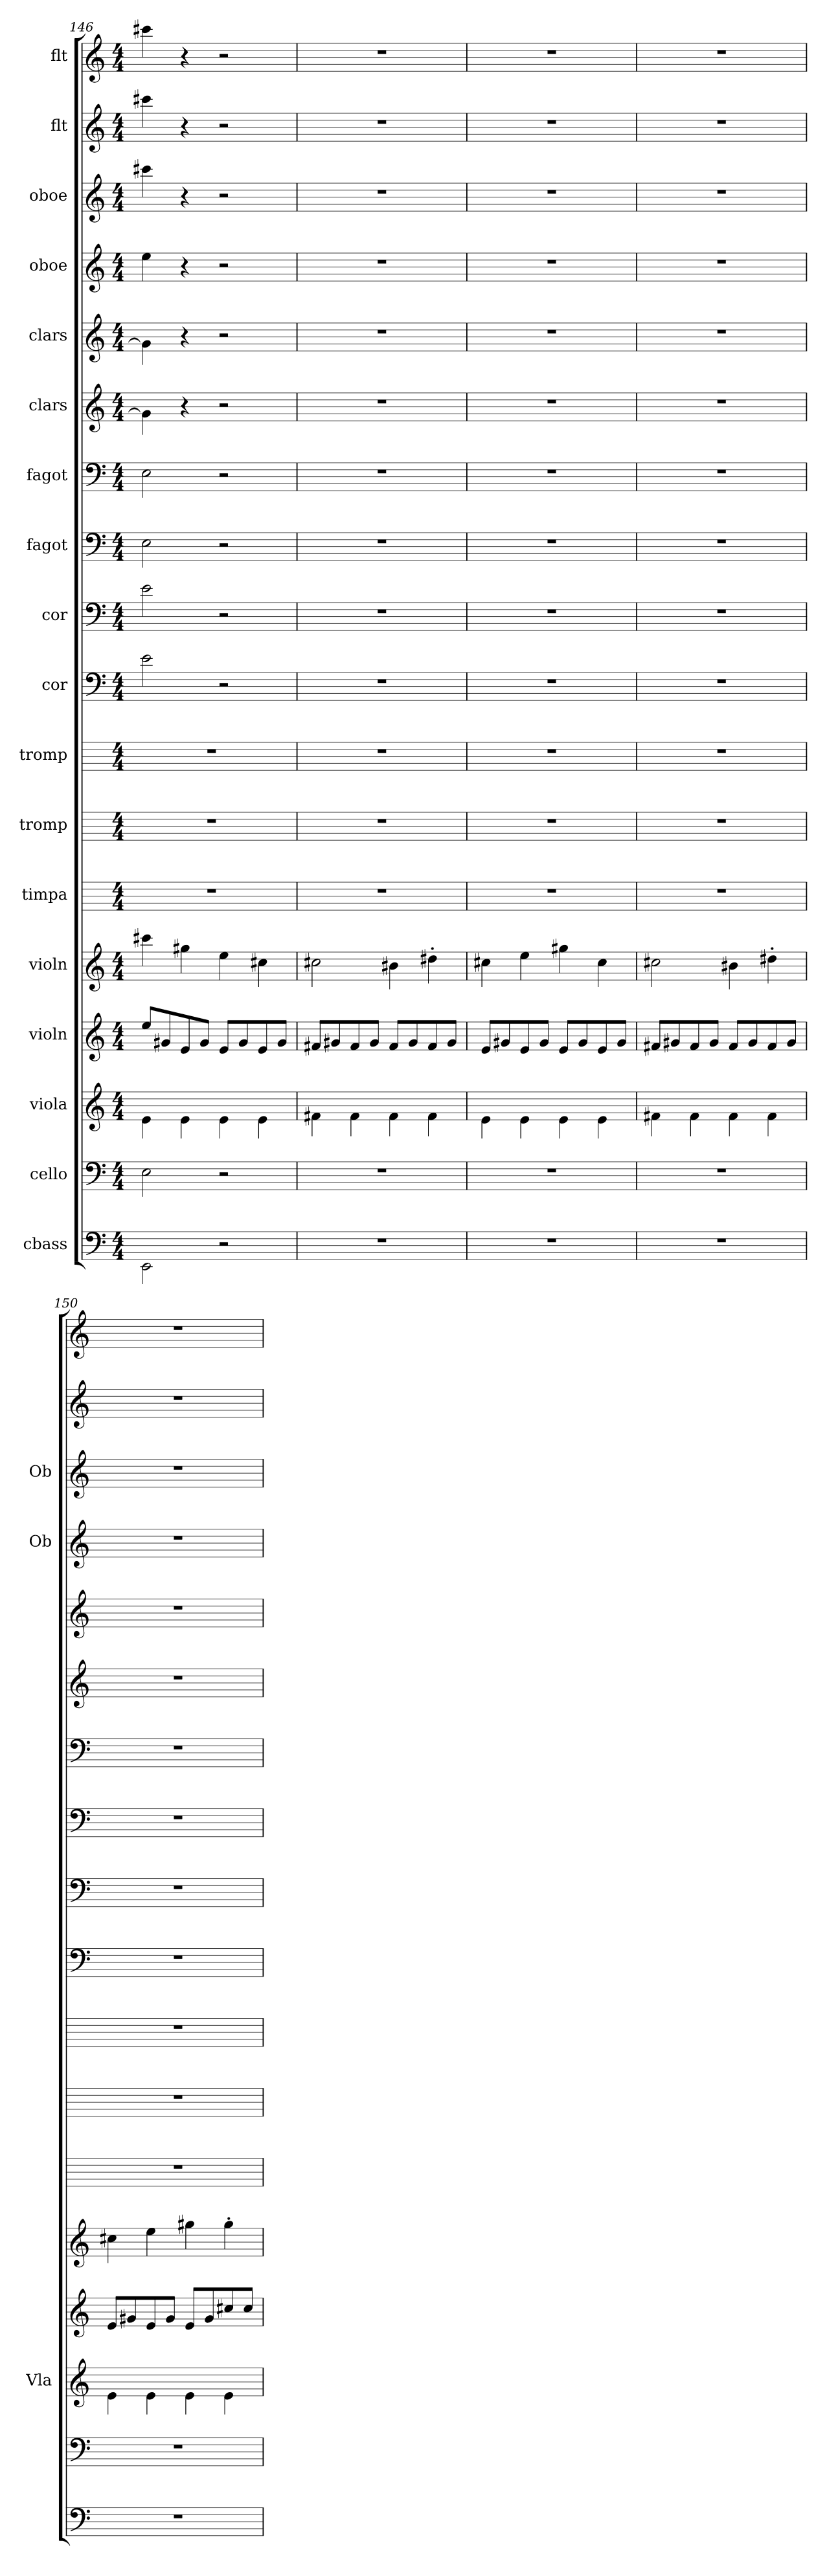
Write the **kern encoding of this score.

**kern	**kern	**kern	**kern	**kern	**kern	**kern	**kern	**kern	**kern	**kern	**kern	**kern	**kern	**kern	**kern	**kern	**kern
*part18	*part17	*part16	*part15	*part14	*part13	*part12	*part11	*part10	*part9	*part8	*part7	*part6	*part5	*part4	*part3	*part2	*part1
*staff18	*staff17	*staff16	*staff15	*staff14	*staff13	*staff12	*staff11	*staff10	*staff9	*staff8	*staff7	*staff6	*staff5	*staff4	*staff3	*staff2	*staff1
*I"cbass	*I"cello	*I"viola	*I"violn	*I"violn	*I"timpa	*I"tromp	*I"tromp	*I"cor	*I"cor	*I"fagot	*I"fagot	*I"clars	*I"clars	*I"oboe	*I"oboe	*I"flt	*I"flt
*	*	*I'Vla	*	*	*	*	*	*	*	*	*	*	*	*I'Ob	*I'Ob	*	*
*	*	*	*	*	*	*	*	*ITrd4c7	*ITrd4c7	*	*	*	*	*	*	*	*
*M4/4	*M4/4	*M4/4	*M4/4	*M4/4	*M4/4	*M4/4	*M4/4	*M4/4	*M4/4	*M4/4	*M4/4	*M4/4	*M4/4	*M4/4	*M4/4	*M4/4	*M4/4
=146	=146	=146	=146	=146	=146	=146	=146	=146	=146	=146	=146	=146	=146	=146	=146	=146	=146
2EE\	2E\	4e\	8ee/L	4ccc#\	1r	1r	1r	2A\	2A\	2E\	2E\	4g#\]	4g#\]	4ee\	4ccc#\	4ccc#\	4ccc#\
.	.	.	8g#/	.	.	.	.	.	.	.	.	.	.	.	.	.	.
.	.	4e\	8e/	4gg#\	.	.	.	.	.	.	.	4r	4r	4r	4r	4r	4r
.	.	.	8g#/J	.	.	.	.	.	.	.	.	.	.	.	.	.	.
2r	2r	4e\	8e/L	4ee\	.	.	.	2r	2r	2r	2r	2r	2r	2r	2r	2r	2r
.	.	.	8g#/	.	.	.	.	.	.	.	.	.	.	.	.	.	.
.	.	4e\	8e/	4cc#\	.	.	.	.	.	.	.	.	.	.	.	.	.
.	.	.	8g#/J	.	.	.	.	.	.	.	.	.	.	.	.	.	.
=147	=147	=147	=147	=147	=147	=147	=147	=147	=147	=147	=147	=147	=147	=147	=147	=147	=147
1r	1r	4f#\	8f#/L	2cc#\	1r	1r	1r	1r	1r	1r	1r	1r	1r	1r	1r	1r	1r
.	.	.	8g#/	.	.	.	.	.	.	.	.	.	.	.	.	.	.
.	.	4f#\	8f#/	.	.	.	.	.	.	.	.	.	.	.	.	.	.
.	.	.	8g#/J	.	.	.	.	.	.	.	.	.	.	.	.	.	.
.	.	4f#\	8f#/L	4b#\	.	.	.	.	.	.	.	.	.	.	.	.	.
.	.	.	8g#/	.	.	.	.	.	.	.	.	.	.	.	.	.	.
.	.	4f#\	8f#/	4dd#'>\	.	.	.	.	.	.	.	.	.	.	.	.	.
.	.	.	8g#/J	.	.	.	.	.	.	.	.	.	.	.	.	.	.
=148	=148	=148	=148	=148	=148	=148	=148	=148	=148	=148	=148	=148	=148	=148	=148	=148	=148
1r	1r	4e\	8e/L	4cc#\	1r	1r	1r	1r	1r	1r	1r	1r	1r	1r	1r	1r	1r
.	.	.	8g#/	.	.	.	.	.	.	.	.	.	.	.	.	.	.
.	.	4e\	8e/	4ee\	.	.	.	.	.	.	.	.	.	.	.	.	.
.	.	.	8g#/J	.	.	.	.	.	.	.	.	.	.	.	.	.	.
.	.	4e\	8e/L	4gg#\	.	.	.	.	.	.	.	.	.	.	.	.	.
.	.	.	8g#/	.	.	.	.	.	.	.	.	.	.	.	.	.	.
.	.	4e\	8e/	4cc#\	.	.	.	.	.	.	.	.	.	.	.	.	.
.	.	.	8g#/J	.	.	.	.	.	.	.	.	.	.	.	.	.	.
=149	=149	=149	=149	=149	=149	=149	=149	=149	=149	=149	=149	=149	=149	=149	=149	=149	=149
1r	1r	4f#\	8f#/L	2cc#\	1r	1r	1r	1r	1r	1r	1r	1r	1r	1r	1r	1r	1r
.	.	.	8g#/	.	.	.	.	.	.	.	.	.	.	.	.	.	.
.	.	4f#\	8f#/	.	.	.	.	.	.	.	.	.	.	.	.	.	.
.	.	.	8g#/J	.	.	.	.	.	.	.	.	.	.	.	.	.	.
.	.	4f#\	8f#/L	4b#\	.	.	.	.	.	.	.	.	.	.	.	.	.
.	.	.	8g#/	.	.	.	.	.	.	.	.	.	.	.	.	.	.
.	.	4f#\	8f#/	4dd#'>\	.	.	.	.	.	.	.	.	.	.	.	.	.
.	.	.	8g#/J	.	.	.	.	.	.	.	.	.	.	.	.	.	.
=150	=150	=150	=150	=150	=150	=150	=150	=150	=150	=150	=150	=150	=150	=150	=150	=150	=150
1r	1r	4e\	8e/L	4cc#\	1r	1r	1r	1r	1r	1r	1r	1r	1r	1r	1r	1r	1r
.	.	.	8g#/	.	.	.	.	.	.	.	.	.	.	.	.	.	.
.	.	4e\	8e/	4ee\	.	.	.	.	.	.	.	.	.	.	.	.	.
.	.	.	8g#/J	.	.	.	.	.	.	.	.	.	.	.	.	.	.
.	.	4e\	8e/L	4gg#\	.	.	.	.	.	.	.	.	.	.	.	.	.
.	.	.	8g#/	.	.	.	.	.	.	.	.	.	.	.	.	.	.
.	.	4e\	8cc#/	4gg#'>\	.	.	.	.	.	.	.	.	.	.	.	.	.
.	.	.	8cc#/J	.	.	.	.	.	.	.	.	.	.	.	.	.	.
=	=	=	=	=	=	=	=	=	=	=	=	=	=	=	=	=	=
*-	*-	*-	*-	*-	*-	*-	*-	*-	*-	*-	*-	*-	*-	*-	*-	*-	*-
